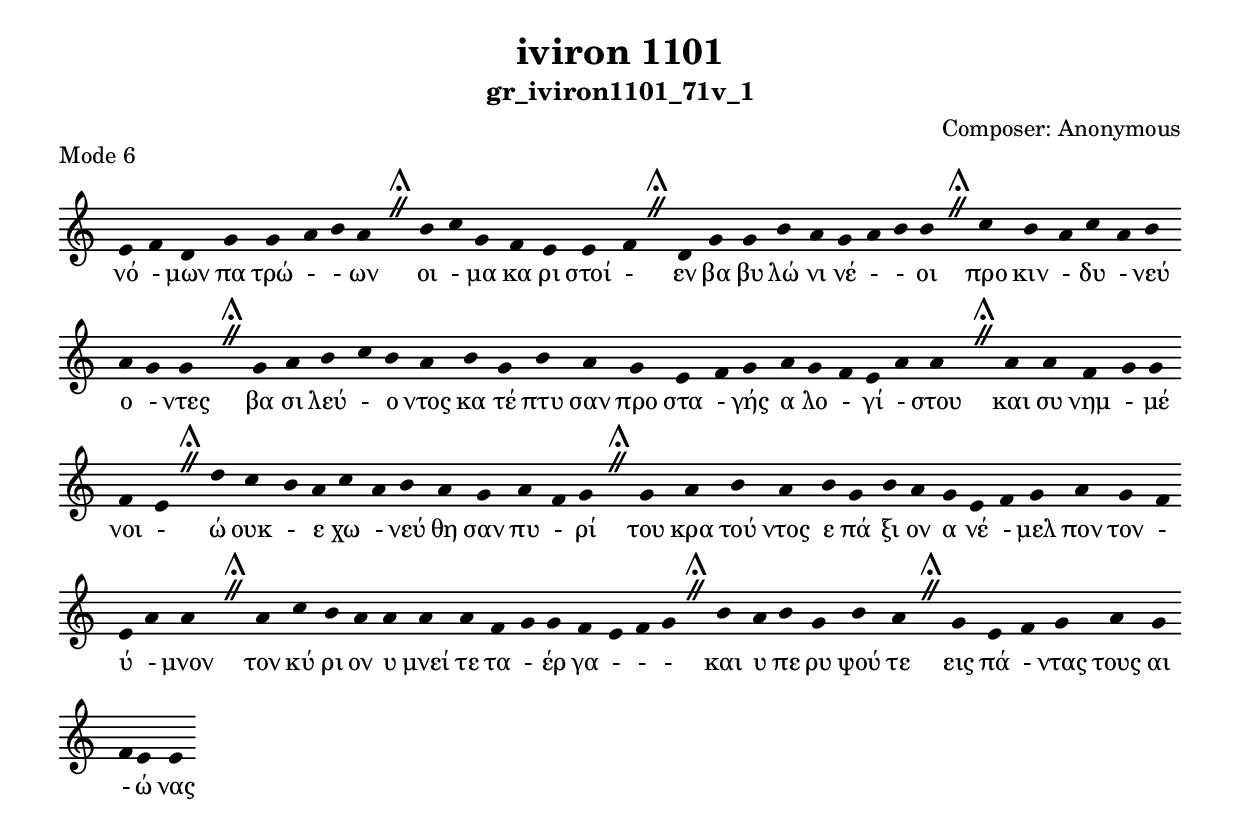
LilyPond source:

\include "gregorian.ly"

	\header {
 	  title = "iviron 1101"
	  subtitle = "gr_iviron1101_71v_1"
	  composer = "Composer: Αnonymous"
	  piece = "Mode 6"
	}

	chant = {
	  e'4 f'4 d'4 g'4 g'4 a'4 b'4 a'4 \divisioMaior
 b'4 c''4 g'4 f'4 e'4 e'4 f'4 \divisioMaior
 d'4 g'4 g'4 b'4 a'4 g'4 a'4 b'4 b'4 \divisioMaior
 c''4 b'4 a'4 c''4 a'4 b'4 a'4 g'4 g'4 \divisioMaior
 g'4 a'4 b'4 c''4 b'4 a'4 b'4 g'4 b'4 a'4 g'4 e'4 f'4 g'4 a'4 g'4 f'4 e'4 a'4 a'4 \divisioMaior
 a'4 a'4 f'4 g'4 g'4 f'4 e'4 \divisioMaior
 d''4 c''4 b'4 a'4 c''4 a'4 b'4 a'4 g'4 a'4 f'4 g'4 \divisioMaior
 g'4 a'4 b'4 a'4 b'4 g'4 b'4 a'4 g'4 e'4 f'4 g'4 a'4 g'4 f'4 e'4 a'4 a'4 \divisioMaior
 a'4 c''4 b'4 a'4 a'4 a'4 a'4 f'4 g'4 g'4 f'4 e'4 f'4 g'4 \divisioMaior
 b'4 a'4 b'4 g'4 b'4 a'4 \divisioMaior
 g'4 e'4 f'4 g'4 a'4 g'4 f'4 e'4 e'4\finalis
	}

	verba = \lyricmode {νό - μων πα τρώ -  - ων 
οι - μα κα ρι στοί - 
εν βα βυ λώ νι νέ -  - οι 
προ κιν - δυ - νεύ ο - ντες 
βα σι λεύ - ο ντος κα τέ πτυ σαν προ στα - γής α λο - γί - στου 
και συ νημ - μέ νοι - 
ώ ουκ - ε χω - νεύ θη σαν πυ - ρί 
του κρα τού ντος ε πά ξι ον α νέ - μελ πον τον - ύ - μνον 
τον κύ ρι ον υ μνεί τε τα - έρ γα -  -  - 
και υ πε ρυ ψού τε 
εις πά - ντας τους αι - ώ νας 
	}


	\score {
	  \new Staff <<
	  \new Voice = "melody" \chant
	  \new Lyrics = "one" \lyricsto melody \verba
	  >>
	  \layout {
	    \context {
	      \Staff
	      \remove "Time_signature_engraver"
	      \remove "Bar_engraver"
	    }
	    \context {
	      \Voice
	      \remove "Stem_engraver"
	    }
	  }
	}